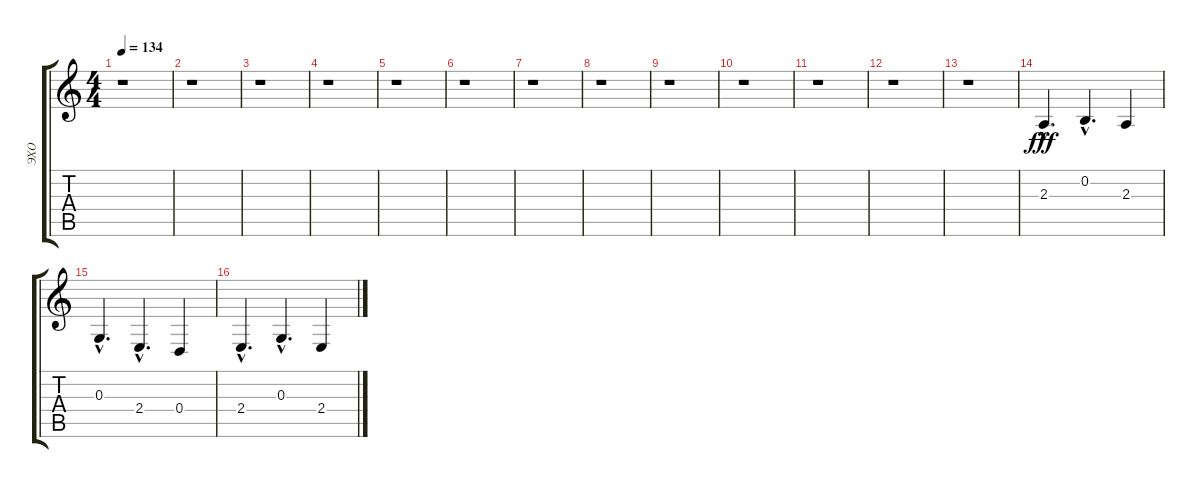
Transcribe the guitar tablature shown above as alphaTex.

\track ("ЭХО" "ЭХО") {instrument synthbrass1}
\staff {score tabs}
\tuning (E4 B3 G3 D3 A2 E2) {hide}
\ts (4 4)
\tempo 134
\clef g2
\ks c
r.1{dy f} |
r.1 |
r.1 |
r.1 |
r.1 |
r.1 |
r.1 |
r.1 |
r.1 |
r.1 |
r.1 |
r.1 |
r.1 |
2.3{hac}.4{d dy fff volume 11 instrument synthbrass2} 0.2{hac}.4{d} 2.3.4 |
0.3{hac}.4{d} 2.4{hac}.4{d} 0.4.4 |
2.4{hac}.4{d} 0.3{hac}.4{d} 2.4.4
